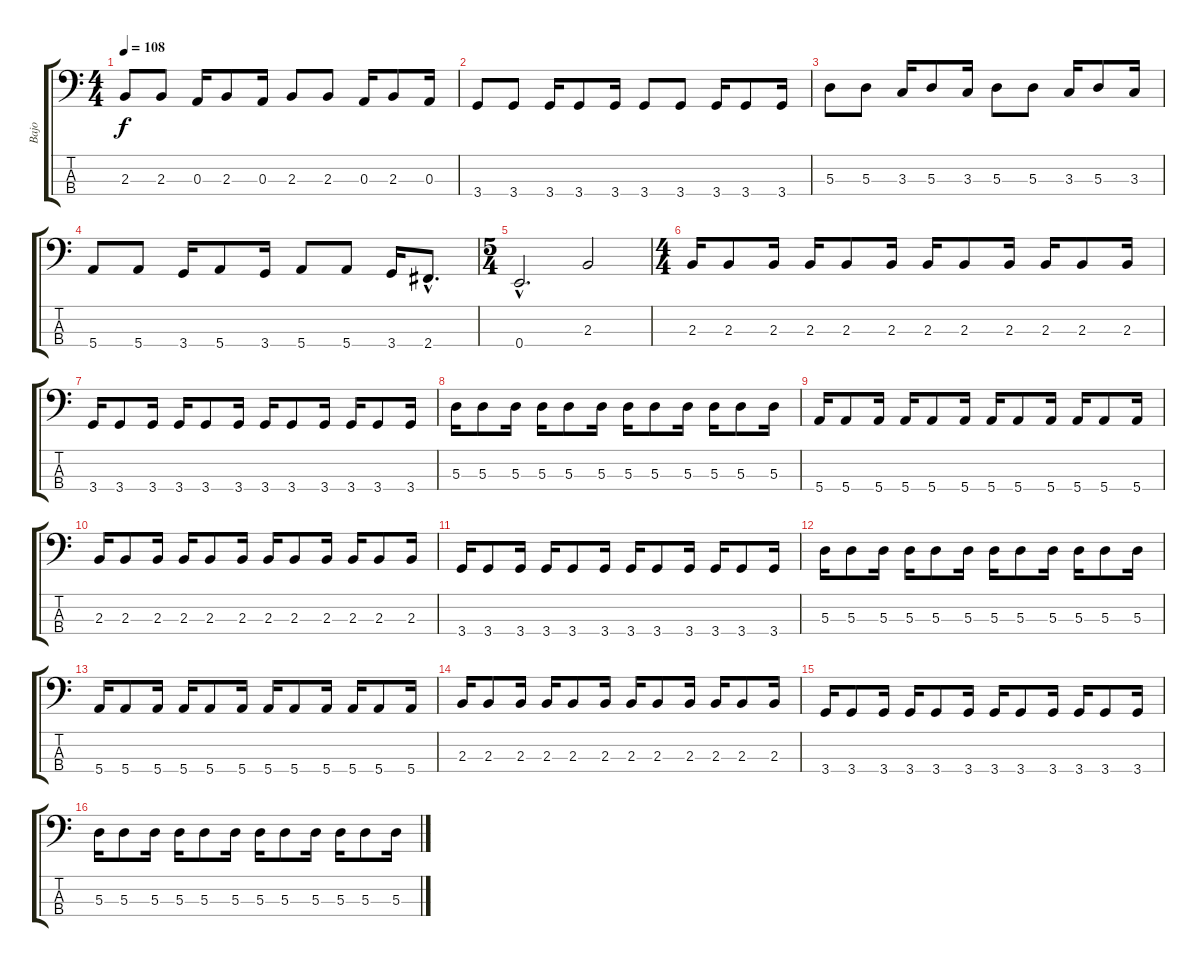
\track ("Bajo" "Bajo") {instrument synthbass2}
\staff {score tabs}
\tuning (G2 D2 A1 E1) {hide}
\ts (4 4)
\tempo 108
\clef f4
\ks c
2.3.8{dy f} 2.3.8 0.3.16 2.3.8 0.3.16 2.3.8 2.3.8 0.3.16 2.3.8 0.3.16 |
3.4.8 3.4.8 3.4.16 3.4.8 3.4.16 3.4.8 3.4.8 3.4.16 3.4.8 3.4.16 |
5.3.8 5.3.8 3.3.16 5.3.8 3.3.16 5.3.8 5.3.8 3.3.16 5.3.8 3.3.16 |
5.4.8 5.4.8 3.4.16 5.4.8 3.4.16 5.4.8 5.4.8 3.4.16 2.4{hac}.8{d} |
\ts (5 4)
0.4{hac}.2{d} 2.3.2 |
\ts (4 4)
2.3.16 2.3.8 2.3.16 2.3.16 2.3.8 2.3.16 2.3.16 2.3.8 2.3.16 2.3.16 2.3.8 2.3.16 |
3.4.16 3.4.8 3.4.16 3.4.16 3.4.8 3.4.16 3.4.16 3.4.8 3.4.16 3.4.16 3.4.8 3.4.16 |
5.3.16 5.3.8 5.3.16 5.3.16 5.3.8 5.3.16 5.3.16 5.3.8 5.3.16 5.3.16 5.3.8 5.3.16 |
5.4.16 5.4.8 5.4.16 5.4.16 5.4.8 5.4.16 5.4.16 5.4.8 5.4.16 5.4.16 5.4.8 5.4.16 |
2.3.16 2.3.8 2.3.16 2.3.16 2.3.8 2.3.16 2.3.16 2.3.8 2.3.16 2.3.16 2.3.8 2.3.16 |
3.4.16 3.4.8 3.4.16 3.4.16 3.4.8 3.4.16 3.4.16 3.4.8 3.4.16 3.4.16 3.4.8 3.4.16 |
5.3.16 5.3.8 5.3.16 5.3.16 5.3.8 5.3.16 5.3.16 5.3.8 5.3.16 5.3.16 5.3.8 5.3.16 |
5.4.16 5.4.8 5.4.16 5.4.16 5.4.8 5.4.16 5.4.16 5.4.8 5.4.16 5.4.16 5.4.8 5.4.16 |
2.3.16 2.3.8 2.3.16 2.3.16 2.3.8 2.3.16 2.3.16 2.3.8 2.3.16 2.3.16 2.3.8 2.3.16 |
3.4.16 3.4.8 3.4.16 3.4.16 3.4.8 3.4.16 3.4.16 3.4.8 3.4.16 3.4.16 3.4.8 3.4.16 |
5.3.16 5.3.8 5.3.16 5.3.16 5.3.8 5.3.16 5.3.16 5.3.8 5.3.16 5.3.16 5.3.8 5.3.16
